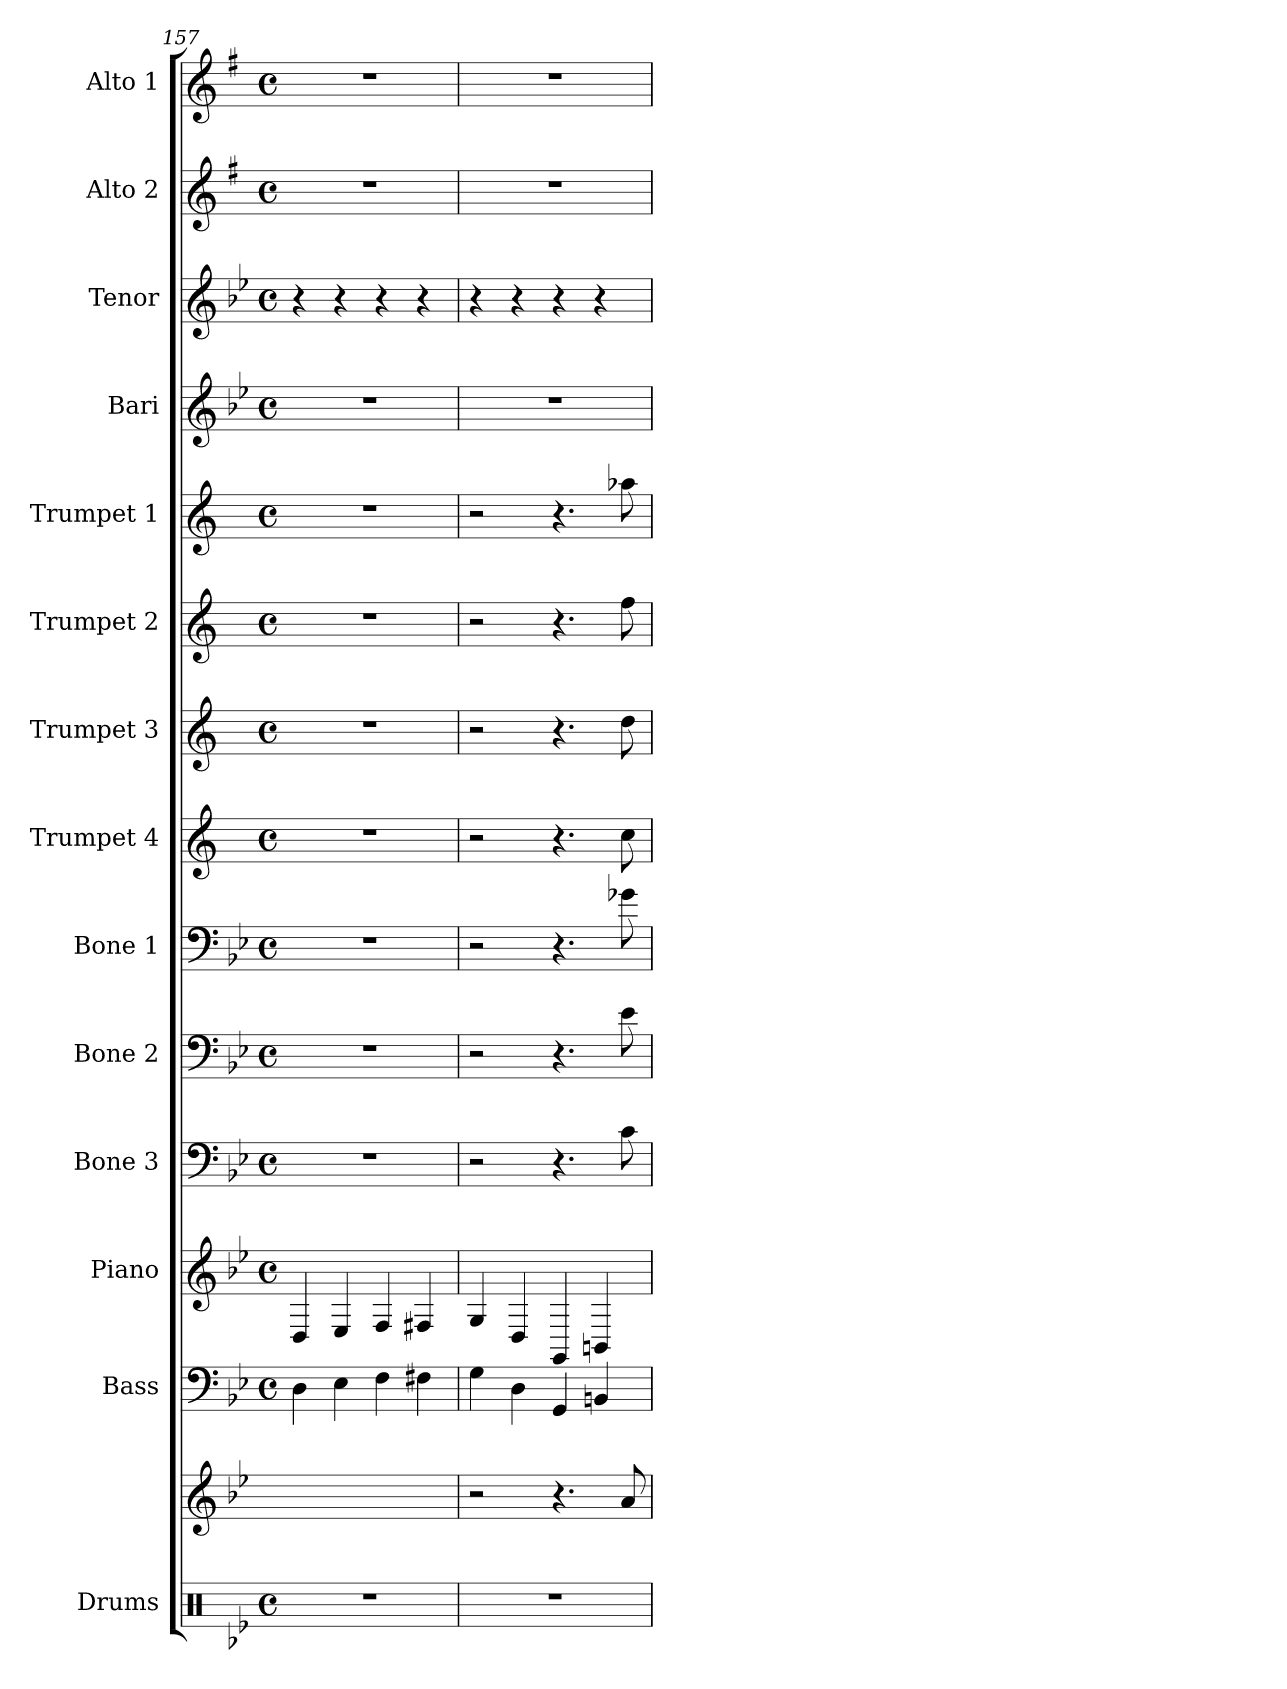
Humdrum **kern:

**kern	**kern	**kern	**kern	**kern	**kern	**kern	**kern	**kern	**kern	**kern	**kern	**kern	**kern	**kern
*part15	*part14	*part13	*part12	*part11	*part10	*part9	*part8	*part7	*part6	*part5	*part4	*part3	*part2	*part1
*staff15	*staff14	*staff13	*staff12	*staff11	*staff10	*staff9	*staff8	*staff7	*staff6	*staff5	*staff4	*staff3	*staff2	*staff1
*I"Drums	*	*I"Bass	*I"Piano	*I"Bone 3	*I"Bone 2	*I"Bone 1	*I"Trumpet 4	*I"Trumpet 3	*I"Trumpet 2	*I"Trumpet 1	*I"Bari	*I"Tenor	*I"Alto 2	*I"Alto 1
*	*	*	*	*	*	*	*I'Tpt	*	*I'Tpt	*I'Tpt	*	*	*	*
*clefX	*clefG2	*clefF4	*clefG2	*clefF4	*clefF4	*clefF4	*clefG2	*clefG2	*clefG2	*clefG2	*clefG2	*clefG2	*clefG2	*clefG2
*	*	*ITrd7c12	*ITrd8c14	*	*	*	*ITrd1c2	*ITrd1c2	*ITrd1c2	*ITrd1c2	*ITrd12c21	*ITrd8c14	*ITrd5c9	*ITrd5c9
*k[b-e-]	*k[b-e-]	*k[b-e-]	*k[b-e-]	*k[b-e-]	*k[b-e-]	*k[b-e-]	*k[b-e-]	*k[b-e-]	*k[b-e-]	*k[b-e-]	*k[b-e-]	*k[b-e-]	*k[b-e-]	*k[b-e-]
*B-:	*B-:	*B-:	*B-:	*B-:	*B-:	*B-:	*B-:	*B-:	*B-:	*B-:	*B-:	*B-:	*B-:	*B-:
*M4/4	*	*M4/4	*M4/4	*M4/4	*M4/4	*M4/4	*M4/4	*M4/4	*M4/4	*M4/4	*M4/4	*M4/4	*M4/4	*M4/4
*met(c)	*	*met(c)	*met(c)	*met(c)	*met(c)	*met(c)	*met(c)	*met(c)	*met(c)	*met(c)	*met(c)	*met(c)	*met(c)	*met(c)
=157	=157	=157	=157	=157	=157	=157	=157	=157	=157	=157	=157	=157	=157	=157
1r	1ryy	4DD\	4DD/	1r	1r	1r	1r	1r	1r	1r	1r	4r	1r	1r
.	.	4EE-\	4EE-/	.	.	.	.	.	.	.	.	4r	.	.
.	.	4FF\	4FF/	.	.	.	.	.	.	.	.	4r	.	.
.	.	4FF#X\	4FF#X/	.	.	.	.	.	.	.	.	4r	.	.
=158	=158	=158	=158	=158	=158	=158	=158	=158	=158	=158	=158	=158	=158	=158
1r	2r	4GG\	4GG/	2r	2r	2r	2r	2r	2r	2r	1r	4r	1r	1r
.	.	4DD\	4DD/	.	.	.	.	.	.	.	.	4r	.	.
.	4.r	4GGG/	4GGG/	4.r	4.r	4.r	4.r	4.r	4.r	4.r	.	4r	.	.
.	.	4BBBn/	4BBBn/	.	.	.	.	.	.	.	.	4r	.	.
.	8a/	.	.	8c\	8e-\	8g-X\	8b-\	8cc\	8ee-\	8gg-X\	.	.	.	.
=	=	=	=	=	=	=	=	=	=	=	=	=	=	=
*-	*-	*-	*-	*-	*-	*-	*-	*-	*-	*-	*-	*-	*-	*-
